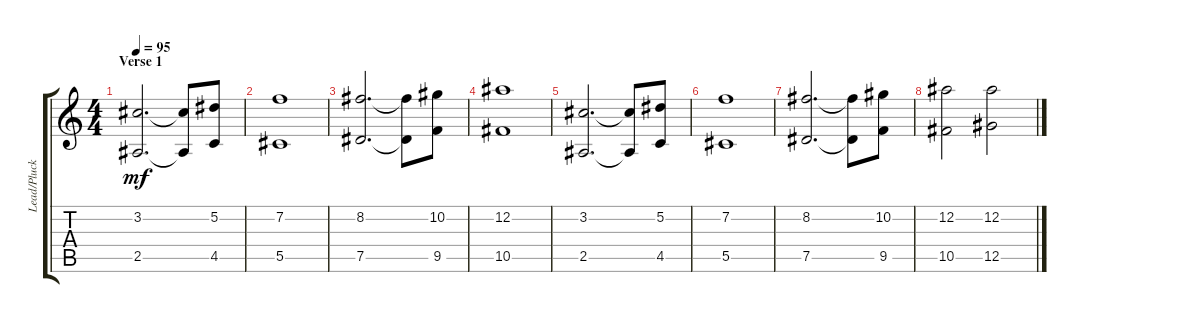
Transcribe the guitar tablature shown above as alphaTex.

\track ("Lead/Pluck Guitar" "Lead/Pluck") {instrument overdrivenguitar}
\staff {score tabs}
\tuning (Eb4 Bb3 Gb3 Db3 Ab2 Eb2) {hide}
\ts (4 4)
\section ("" "Verse 1")
\tempo 95
\clef g2
\ks c
(3.2 2.5).2{d dy mf instrument overdrivenguitar} (3.2{t} 2.5{t}).8 (5.2 4.5).8 |
(7.2 5.5).1 |
(8.2 7.5).2{d} (8.2{t} 7.5{t}).8 (10.2 9.5).8 |
(12.2 10.5).1 |
(3.2 2.5).2{d} (3.2{t} 2.5{t}).8 (5.2 4.5).8 |
(7.2 5.5).1 |
(8.2 7.5).2{d} (8.2{t} 7.5{t}).8 (10.2 9.5).8 |
(12.2 10.5).2 (12.2 12.5).2
